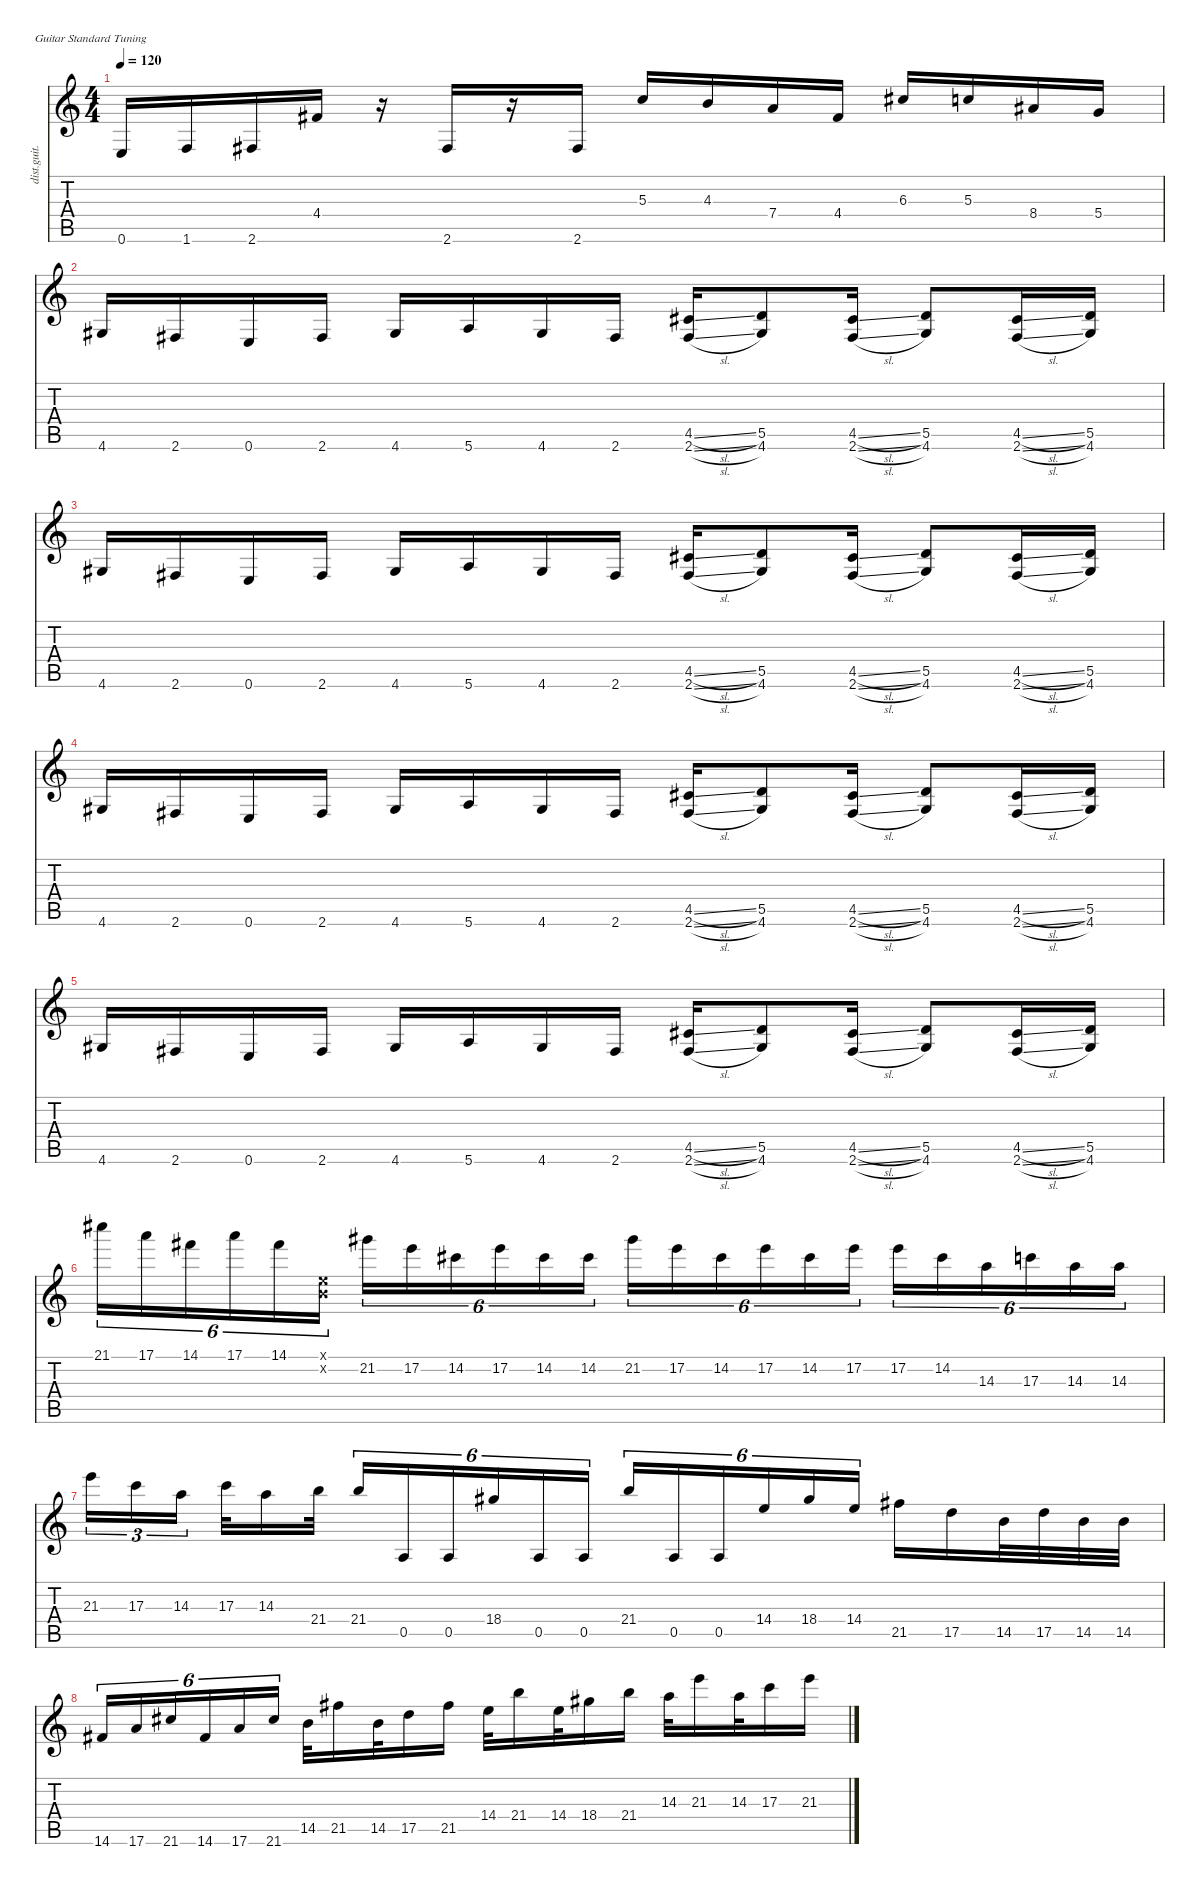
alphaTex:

\defaultSystemsLayout 4
\hideDynamics
\bracketExtendMode nobrackets
\otherSystemsTrackNameOrientation horizontal
\track ("Mustaine" "dist.guit.") {defaultSystemsLayout 4 instrument distortionguitar}
\staff {score tabs}
\tuning (E4 B3 G3 D3 A2 E2)
\ts (4 4)
\tempo 120
\clef g2
\ks c
0.6.16{dy f beam Up} 1.6.16{beam Up} 2.6{acc #}.16{beam Up} 4.4{acc #}.16{beam Up} r.16{beam Up} 2.6{acc #}.16{beam Up} r.16{beam Up} 2.6{acc #}.16{beam Up} 5.3.16{beam Up} 4.3.16{beam Up} 7.4.16{beam Up} 4.4{acc #}.16{beam Up} 6.3{acc #}.16{beam Up} 5.3.16{beam Up} 8.4{acc #}.16{beam Up} 5.4.16{beam Up} |
4.6{acc #}.16{beam Up} 2.6{acc #}.16{beam Up} 0.6.16{beam Up} 2.6{acc #}.16{beam Up} 4.6{acc #}.16{beam Up} 5.6.16{beam Up} 4.6{acc #}.16{beam Up} 2.6{acc #}.16{beam Up} (4.5{sl acc #} 2.6{sl acc #}).16{beam Up} (5.5 4.6{acc #}).8{beam Up} (4.5{sl acc #} 2.6{sl acc #}).16{beam Up} (5.5 4.6{acc #}).8{beam Up} (4.5{sl acc #} 2.6{sl acc #}).16{beam Up} (5.5 4.6{acc #}).16{beam Up} |
4.6{acc #}.16{beam Up} 2.6{acc #}.16{beam Up} 0.6.16{beam Up} 2.6{acc #}.16{beam Up} 4.6{acc #}.16{beam Up} 5.6.16{beam Up} 4.6{acc #}.16{beam Up} 2.6{acc #}.16{beam Up} (4.5{sl acc #} 2.6{sl acc #}).16{beam Up} (5.5 4.6{acc #}).8{beam Up} (4.5{sl acc #} 2.6{sl acc #}).16{beam Up} (5.5 4.6{acc #}).8{beam Up} (4.5{sl acc #} 2.6{sl acc #}).16{beam Up} (5.5 4.6{acc #}).16{beam Up} |
4.6{acc #}.16{beam Up} 2.6{acc #}.16{beam Up} 0.6.16{beam Up} 2.6{acc #}.16{beam Up} 4.6{acc #}.16{beam Up} 5.6.16{beam Up} 4.6{acc #}.16{beam Up} 2.6{acc #}.16{beam Up} (4.5{sl acc #} 2.6{sl acc #}).16{beam Up} (5.5 4.6{acc #}).8{beam Up} (4.5{sl acc #} 2.6{sl acc #}).16{beam Up} (5.5 4.6{acc #}).8{beam Up} (4.5{sl acc #} 2.6{sl acc #}).16{beam Up} (5.5 4.6{acc #}).16{beam Up} |
4.6{acc #}.16{beam Up} 2.6{acc #}.16{beam Up} 0.6.16{beam Up} 2.6{acc #}.16{beam Up} 4.6{acc #}.16{beam Up} 5.6.16{beam Up} 4.6{acc #}.16{beam Up} 2.6{acc #}.16{beam Up} (4.5{sl acc #} 2.6{sl acc #}).16{beam Up} (5.5 4.6{acc #}).8{beam Up} (4.5{sl acc #} 2.6{sl acc #}).16{beam Up} (5.5 4.6{acc #}).8{beam Up} (4.5{sl acc #} 2.6{sl acc #}).16{beam Up} (5.5 4.6{acc #}).16{beam Up} |
21.1{acc #}.16{tu (6 4) beam Down} 17.1.16{tu (6 4) beam Down} 14.1{acc #}.16{tu (6 4) beam Down} 17.1.16{tu (6 4) beam Down} 14.1{acc #}.16{tu (6 4) beam Down} (0.1{x} 0.2{x}).16{tu (6 4) beam Down} 21.2{acc #}.16{tu (6 4) beam Down} 17.2.16{tu (6 4) beam Down} 14.2{acc #}.16{tu (6 4) beam Down} 17.2.16{tu (6 4) beam Down} 14.2{acc #}.16{tu (6 4) beam Down} 14.2{acc #}.16{tu (6 4) beam Down} 21.2{acc #}.16{tu (6 4) beam Down} 17.2.16{tu (6 4) beam Down} 14.2{acc #}.16{tu (6 4) beam Down} 17.2.16{tu (6 4) beam Down} 14.2{acc #}.16{tu (6 4) beam Down} 17.2.16{tu (6 4) beam Down} 17.2.16{tu (6 4) beam Down} 14.2{acc #}.16{tu (6 4) beam Down} 14.3.16{tu (6 4) beam Down} 17.3.16{tu (6 4) beam Down} 14.3.16{tu (6 4) beam Down} 14.3.16{tu (6 4) beam Down} |
21.3.16{tu (3 2) beam Down} 17.3.16{tu (3 2) beam Down} 14.3.16{tu (3 2) beam Down} 17.3.32{beam Down} 14.3.16{beam Down} 21.4.32{beam Down} 21.4.16{tu (6 4) beam Up} 0.5.16{tu (6 4) beam Up} 0.5.16{tu (6 4) beam Up} 18.4{acc #}.16{tu (6 4) beam Up} 0.5.16{tu (6 4) beam Up} 0.5.16{tu (6 4) beam Up} 21.4.16{tu (6 4) beam Up} 0.5.16{tu (6 4) beam Up} 0.5.16{tu (6 4) beam Up} 14.4.16{tu (6 4) beam Up} 18.4{acc #}.16{tu (6 4) beam Up} 14.4.16{tu (6 4) beam Up} 21.5{acc #}.16{beam Down} 17.5.16{beam Down} 14.5.32{beam Down} 17.5.32{beam Down} 14.5.32{beam Down} 14.5.32{beam Down} |
14.6{acc #}.16{tu (6 4) beam Up} 17.6.16{tu (6 4) beam Up} 21.6{acc #}.16{tu (6 4) beam Up} 14.6{acc #}.16{tu (6 4) beam Up} 17.6.16{tu (6 4) beam Up} 21.6{acc #}.16{tu (6 4) beam Up} 14.5.32{beam Down} 21.5{acc #}.16{beam Down} 14.5.32{beam Down} 17.5.16{beam Down} 21.5{acc #}.16{beam Down} 14.4.32{beam Down} 21.4.16{beam Down} 14.4.32{beam Down} 18.4{acc #}.16{beam Down} 21.4.16{beam Down} 14.3.32{beam Down} 21.3.16{beam Down} 14.3.32{beam Down} 17.3.16{beam Down} 21.3.16{beam Down}
